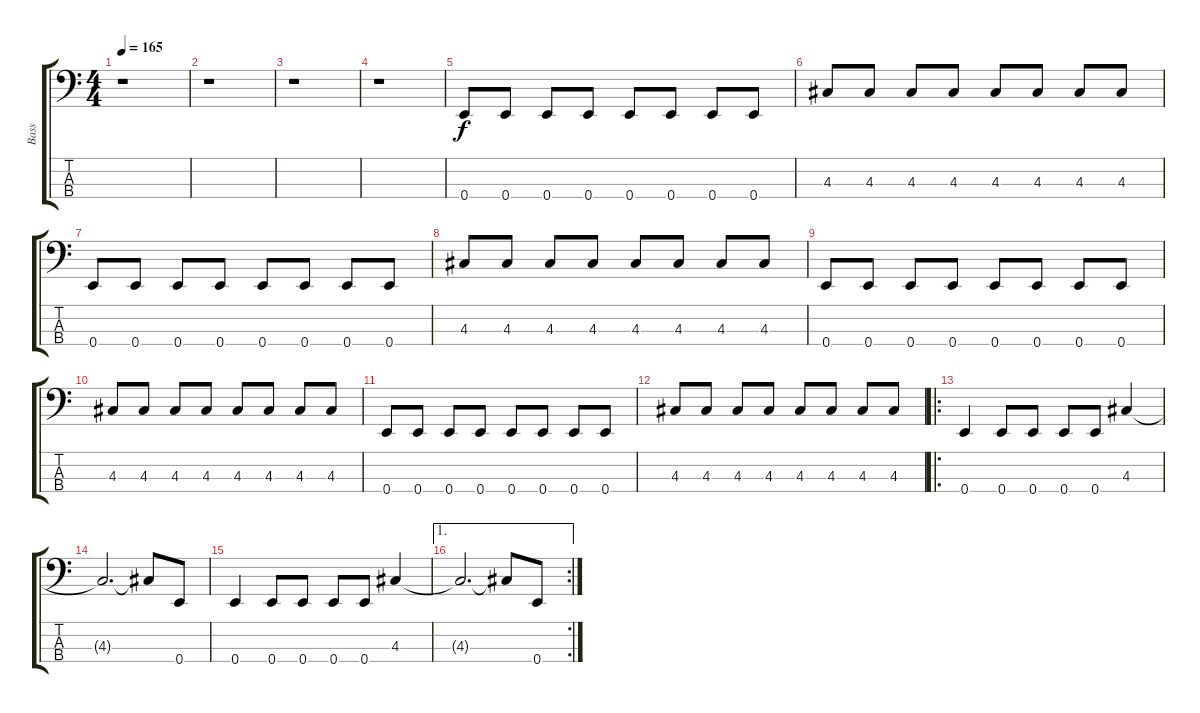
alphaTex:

\track ("Bass" "Bass") {instrument electricbassfinger}
\staff {score tabs}
\tuning (G2 D2 A1 E1) {hide}
\ts (4 4)
\tempo 165
\clef f4
\ks c
r.1{dy f instrument electricbassfinger} |
r.1 |
r.1 |
r.1 |
0.4.8 0.4.8 0.4.8 0.4.8 0.4.8 0.4.8 0.4.8 0.4.8 |
4.3.8 4.3.8 4.3.8 4.3.8 4.3.8 4.3.8 4.3.8 4.3.8 |
0.4.8 0.4.8 0.4.8 0.4.8 0.4.8 0.4.8 0.4.8 0.4.8 |
4.3.8 4.3.8 4.3.8 4.3.8 4.3.8 4.3.8 4.3.8 4.3.8 |
0.4.8 0.4.8 0.4.8 0.4.8 0.4.8 0.4.8 0.4.8 0.4.8 |
4.3.8 4.3.8 4.3.8 4.3.8 4.3.8 4.3.8 4.3.8 4.3.8 |
0.4.8 0.4.8 0.4.8 0.4.8 0.4.8 0.4.8 0.4.8 0.4.8 |
4.3.8 4.3.8 4.3.8 4.3.8 4.3.8 4.3.8 4.3.8 4.3.8 |
\ro
0.4.4 0.4.8 0.4.8 0.4.8 0.4.8 4.3.4 |
4.3{t}.2{d} 4.3{t}.8 0.4.8 |
0.4.4 0.4.8 0.4.8 0.4.8 0.4.8 4.3.4 |
\ae 1
\rc 2
4.3{t}.2{d} 4.3{t}.8 0.4.8
